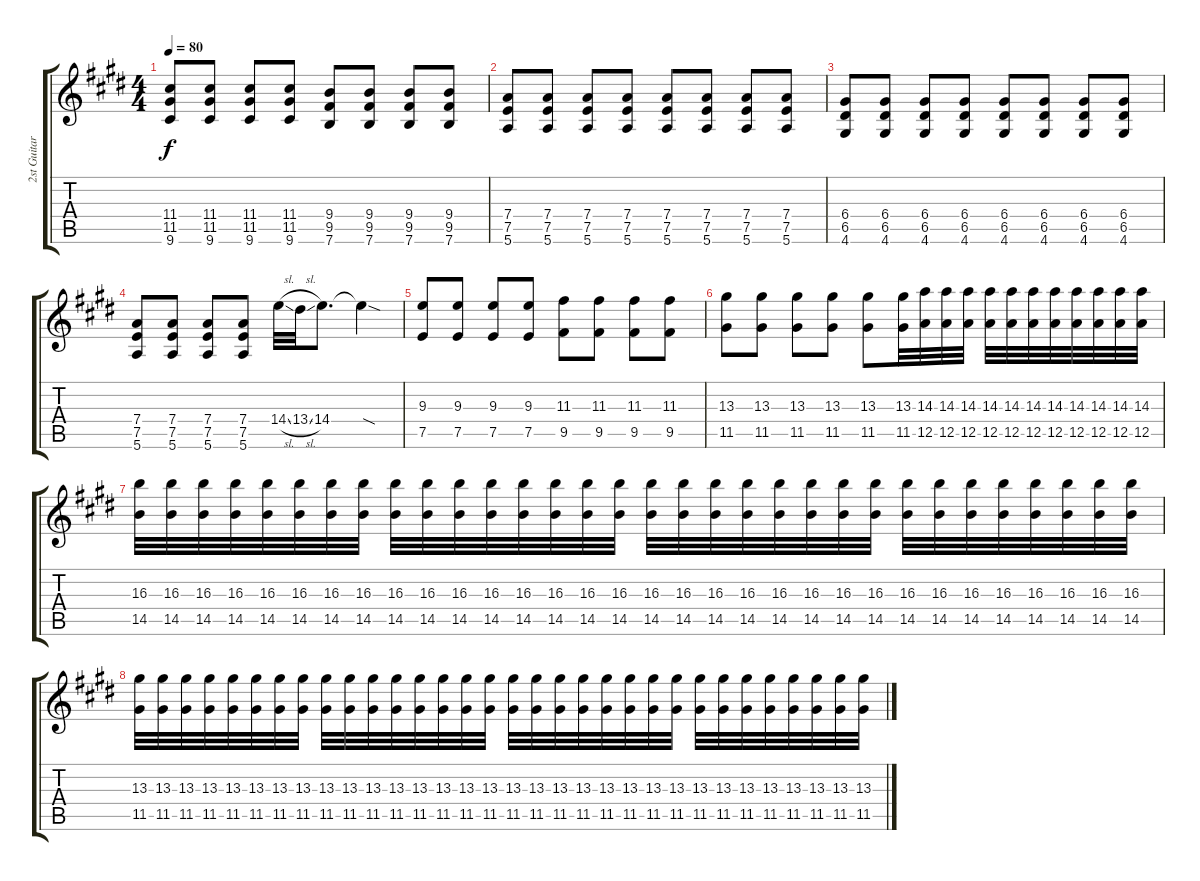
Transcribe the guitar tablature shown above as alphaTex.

\track ("2st Guitar" "2st Guitar") {instrument overdrivenguitar}
\staff {score tabs}
\tuning (E4 B3 G3 D3 A2 E2) {hide}
\ts (4 4)
\tempo 80
\clef g2
\ks e
(11.4 11.5 9.6).8{dy f} (11.4 11.5 9.6).8 (11.4 11.5 9.6).8 (11.4 11.5 9.6).8 (9.4 9.5 7.6).8 (9.4 9.5 7.6).8 (9.4 9.5 7.6).8 (9.4 9.5 7.6).8 |
(7.4 7.5 5.6).8 (7.4 7.5 5.6).8 (7.4 7.5 5.6).8 (7.4 7.5 5.6).8 (7.4 7.5 5.6).8 (7.4 7.5 5.6).8 (7.4 7.5 5.6).8 (7.4 7.5 5.6).8 |
(6.4 6.5 4.6).8 (6.4 6.5 4.6).8 (6.4 6.5 4.6).8 (6.4 6.5 4.6).8 (6.4 6.5 4.6).8 (6.4 6.5 4.6).8 (6.4 6.5 4.6).8 (6.4 6.5 4.6).8 |
(7.4 7.5 5.6).8 (7.4 7.5 5.6).8 (7.4 7.5 5.6).8 (7.4 7.5 5.6).8 14.4{sl}.32 13.4{sl}.32 14.4.8{d} 14.4{sod t}.4 |
(9.3 7.5).8 (9.3 7.5).8 (9.3 7.5).8 (9.3 7.5).8 (11.3 9.5).8 (11.3 9.5).8 (11.3 9.5).8 (11.3 9.5).8 |
(13.3 11.5).8 (13.3 11.5).8 (13.3 11.5).8 (13.3 11.5).8 (13.3 11.5).8 (13.3 11.5).32 (14.3 12.5).32 (14.3 12.5).32 (14.3 12.5).32 (14.3 12.5).32 (14.3 12.5).32 (14.3 12.5).32 (14.3 12.5).32 (14.3 12.5).32 (14.3 12.5).32 (14.3 12.5).32 (14.3 12.5).32 |
(16.3 14.5).32 (16.3 14.5).32 (16.3 14.5).32 (16.3 14.5).32 (16.3 14.5).32 (16.3 14.5).32 (16.3 14.5).32 (16.3 14.5).32 (16.3 14.5).32 (16.3 14.5).32 (16.3 14.5).32 (16.3 14.5).32 (16.3 14.5).32 (16.3 14.5).32 (16.3 14.5).32 (16.3 14.5).32 (16.3 14.5).32 (16.3 14.5).32 (16.3 14.5).32 (16.3 14.5).32 (16.3 14.5).32 (16.3 14.5).32 (16.3 14.5).32 (16.3 14.5).32 (16.3 14.5).32 (16.3 14.5).32 (16.3 14.5).32 (16.3 14.5).32 (16.3 14.5).32 (16.3 14.5).32 (16.3 14.5).32 (16.3 14.5).32 |
(13.3 11.5).32 (13.3 11.5).32 (13.3 11.5).32 (13.3 11.5).32 (13.3 11.5).32 (13.3 11.5).32 (13.3 11.5).32 (13.3 11.5).32 (13.3 11.5).32 (13.3 11.5).32 (13.3 11.5).32 (13.3 11.5).32 (13.3 11.5).32 (13.3 11.5).32 (13.3 11.5).32 (13.3 11.5).32 (13.3 11.5).32 (13.3 11.5).32 (13.3 11.5).32 (13.3 11.5).32 (13.3 11.5).32 (13.3 11.5).32 (13.3 11.5).32 (13.3 11.5).32 (13.3 11.5).32 (13.3 11.5).32 (13.3 11.5).32 (13.3 11.5).32 (13.3 11.5).32 (13.3 11.5).32 (13.3 11.5).32 (13.3 11.5).32
